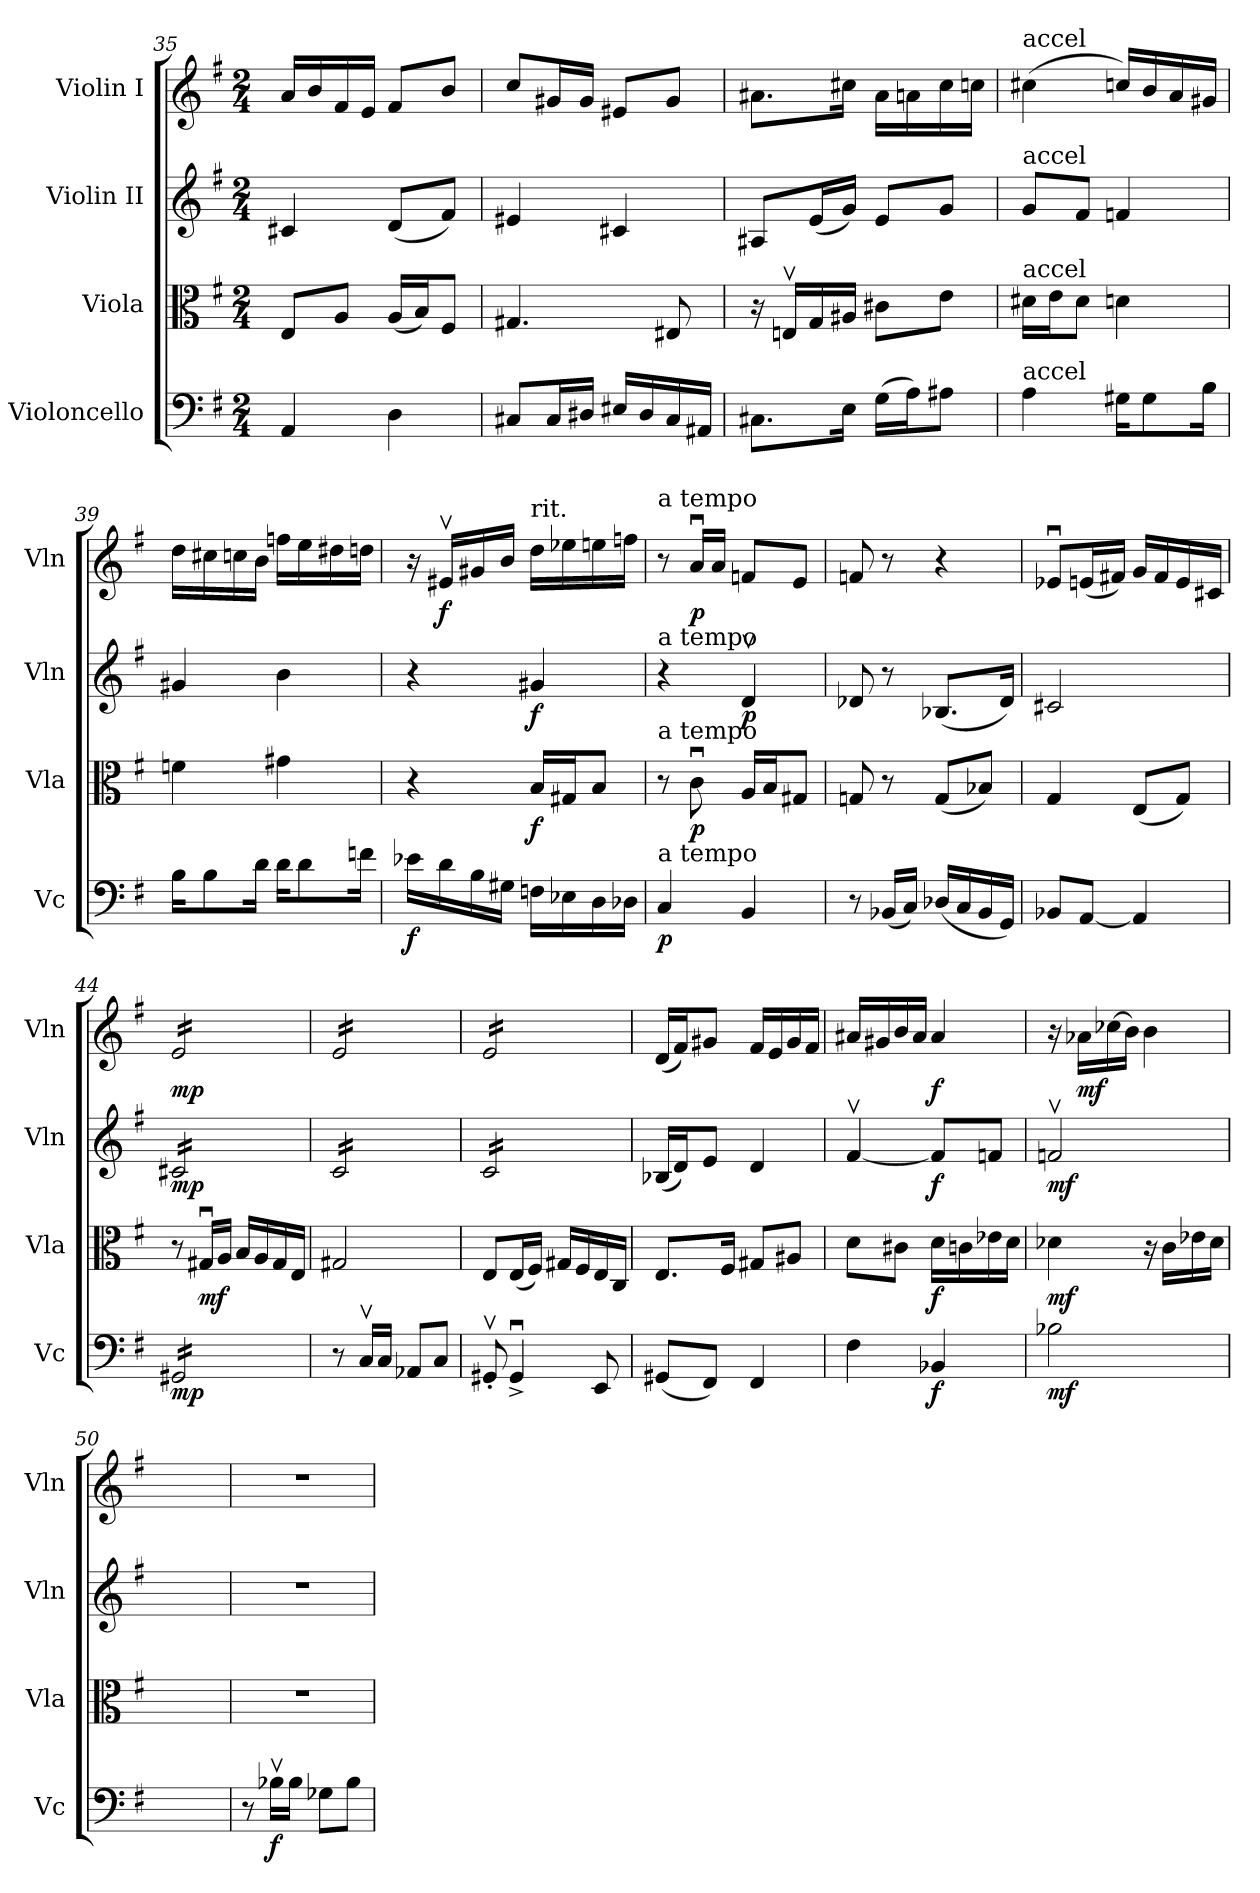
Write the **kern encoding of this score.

**kern	**dynam	**kern	**dynam	**kern	**dynam	**kern	**dynam
*part4	*part4	*part3	*part3	*part2	*part2	*part1	*part1
*staff4	*staff4	*staff3	*staff3	*staff2	*staff2	*staff1	*staff1
*I"Violoncello	*	*I"Viola	*	*I"Violin II	*	*I"Violin I	*
*I'Vc	*	*I'Vla	*	*I'Vln	*	*I'Vln	*
*clefF4	*	*clefC3	*	*clefG2	*	*clefG2	*
*k[f#]	*	*k[f#]	*	*k[f#]	*	*k[f#]	*
*M2/4	*	*M2/4	*	*M2/4	*	*M2/4	*
=35	=35	=35	=35	=35	=35	=35	=35
4AA/	.	8E/L	.	4c#X/	.	16a/LL	.
.	.	.	.	.	.	16b/	.
.	.	8A/J	.	.	.	16f#/	.
.	.	.	.	.	.	16e/JJ	.
4D\	.	(16A/LL	.	(8d/L	.	8f#/L	.
.	.	16B/J)	.	.	.	.	.
.	.	8F#/J	.	8f#/J)	.	8b/J	.
!!LO:LB:g=z
=36	=36	=36	=36	=36	=36	=36	=36
8C#X/L	.	4.G#X/	.	4e#X/	.	8cc/L	.
16C#/L	.	.	.	.	.	16g#X/L	.
16D#X/JJ	.	.	.	.	.	16g#/JJ	.
16E#X/LL	.	.	.	4c#X/	.	8e#X/L	.
16D#/	.	.	.	.	.	.	.
16C#/	.	8E#X/	.	.	.	8g#/J	.
16AA#X/JJ	.	.	.	.	.	.	.
=37	=37	=37	=37	=37	=37	=37	=37
8.C#X\L	.	16r	.	8A#X/L	.	8.a#X\L	.
.	.	16Env/LL	.	.	.	.	.
.	.	16G/	.	(16e/L	.	.	.
16E\Jk	.	16A#X/JJ	.	16g/JJ)	.	16cc#X\Jk	.
!	!LO:DY:b	!	!LO:DY:b	!	!LO:DY:b	!	!LO:DY:b
(16G\LL	cresc.	8c#X\L	cresc.	8e/L	cresc.	16a#\LL	cresc.
16A\J)	.	.	.	.	.	16an\	.
8A#X\J	.	8e\J	.	8g/J	.	16cc#\	.
.	.	.	.	.	.	16ccn\JJ	.
=38	=38	=38	=38	=38	=38	=38	=38
!	!	!	!	!	!	!LO:TX:a:t=accel	!
!	!	!	!	!LO:TX:a:t=accel	!	!	!
!	!	!LO:TX:a:t=accel	!	!	!	!	!
!LO:TX:a:t=accel	!	!	!	!	!	!	!
4A\	.	16d#X\LL	.	8g/L	.	(4cc#X\	.
.	.	16e\J	.	.	.	.	.
.	.	8d#\J	.	8f#/J	.	.	.
16G#X\KL	.	4dn\	.	4fn/	.	16ccn/LL)	.
8G#\	.	.	.	.	.	16b/	.
.	.	.	.	.	.	16a/	.
16B\Jk	.	.	.	.	.	16g#X/JJ	.
=39	=39	=39	=39	=39	=39	=39	=39
16B\KL	.	4fn\	.	4g#X/	.	16dd\LL	.
8B\	.	.	.	.	.	16cc#X\	.
.	.	.	.	.	.	16ccn\	.
16d\Jk	.	.	.	.	.	16b\JJ	.
16d\KL	.	4g#X\	.	4b\	.	16ffn\LL	.
8d\	.	.	.	.	.	16ee\	.
.	.	.	.	.	.	16dd#X\	.
16fn\Jk	.	.	.	.	.	16ddn\JJ	.
!!LO:LB:g=z
=40	=40	=40	=40	=40	=40	=40	=40
!	!LO:DY:b	!	!	!	!	!	!
16e-X\LL	f	4r	.	4r	.	16r	.
!	!	!	!	!	!	!	!LO:DY:b
16d\	.	.	.	.	.	16e#Xv/LL	f
16B\	.	.	.	.	.	16g#X/	.
16G#X\JJ	.	.	.	.	.	16b/JJ	.
!	!	!	!	!	!	!LO:TX:a:t=rit.	!
!	!	!	!LO:DY:b	!	!LO:DY:b	!	!
16Fn\LL	.	16B/LL	f	4g#X/	f	16dd\LL	.
16E-X\	.	16G#X/J	.	.	.	16ee-X\	.
16D\	.	8B/J	.	.	.	16een\	.
16D-X\JJ	.	.	.	.	.	16ffn\JJ	.
=41	=41	=41	=41	=41	=41	=41	=41
!	!	!	!	!	!	!LO:TX:a:t=a tempo	!
!	!	!	!	!LO:TX:a:t=a tempo	!	!	!
!	!	!LO:TX:a:t=a tempo	!	!	!	!	!
!LO:TX:a:t=a tempo	!	!	!	!	!	!	!
!	!LO:DY:b	!	!	!	!	!	!
4C/	p	8r	.	4r	.	8r	.
!	!	!	!LO:DY:b	!	!	!	!LO:DY:b
.	.	8cu\	p	.	.	16au/LL	p
.	.	.	.	.	.	16a/JJ	.
!	!	!	!	!	!LO:DY:b	!	!
4BB/	.	16A/LL	.	4dv/	p	8fn/L	.
.	.	16B/J	.	.	.	.	.
.	.	8G#X/J	.	.	.	8e/J	.
=42	=42	=42	=42	=42	=42	=42	=42
8r	.	8Gn/	.	8d-X/	.	8fn/	.
(16BB-X/LL	.	8r	.	8r	.	8r	.
16C/JJ)	.	.	.	.	.	.	.
(16D-X/LL	.	(8G/L	.	(8.B-X/L	.	4r	.
16C/	.	.	.	.	.	.	.
16BB-/	.	8B-X/J)	.	.	.	.	.
16GG/JJ)	.	.	.	16d-/Jk)	.	.	.
=43	=43	=43	=43	=43	=43	=43	=43
8BB-X/L	.	4G/	.	2c#X/	.	8e-Xu/L	.
[8AA/J	.	.	.	.	.	(16en/L	.
.	.	.	.	.	.	16f#X/JJ)	.
4AA/]	.	(8E/L	.	.	.	16g/LL	.
.	.	.	.	.	.	16f#/	.
.	.	8G/J)	.	.	.	16e/	.
.	.	.	.	.	.	16c#X/JJ	.
=44	=44	=44	=44	=44	=44	=44	=44
!	!LO:DY:b	!	!	!	!LO:DY:b	!	!LO:DY:b
*tremolo	*	*	*	*	*	*	*
*	*	*	*	*tremolo	*	*	*
*	*	*	*	*	*	*tremolo	*
16GG#X/LL	mp	8r	.	16c#X/LL	mp	16e/LL	mp
16GG#X/	.	.	.	16c#X/	.	16e/	.
!	!	!	!LO:DY:b	!	!	!	!
16GG#X/	.	16G#Xu/LL	mf	16c#X/	.	16e/	.
16GG#X/	.	16A/JJ	.	16c#X/	.	16e/	.
16GG#X/	.	16B/LL	.	16c#X/	.	16e/	.
16GG#X/	.	16A/	.	16c#X/	.	16e/	.
16GG#X/	.	16G#/	.	16c#X/	.	16e/	.
16GG#X/JJ	.	16E/JJ	.	16c#X/JJ	.	16e/JJ	.
*Xtremolo	*	*	*	*	*	*	*
!!LO:PB:g=z
=45	=45	=45	=45	=45	=45	=45	=45
8r	.	2G#X/	.	16c/LL	.	16e/LL	.
.	.	.	.	16c/	.	16e/	.
16Cv/LL	.	.	.	16c/	.	16e/	.
16C/JJ	.	.	.	16c/	.	16e/	.
8AA-X/L	.	.	.	16c/	.	16e/	.
.	.	.	.	16c/	.	16e/	.
8C/J	.	.	.	16c/	.	16e/	.
.	.	.	.	16c/JJ	.	16e/JJ	.
=46	=46	=46	=46	=46	=46	=46	=46
8GG#X'v/	.	8E/L	.	16c/LL	.	16e/LL	.
.	.	.	.	16c/	.	16e/	.
4GG#^u/	.	(16E/L	.	16c/	.	16e/	.
.	.	16F#/JJ)	.	16c/	.	16e/	.
.	.	16G#X/LL	.	16c/	.	16e/	.
.	.	16F#/	.	16c/	.	16e/	.
8EE/	.	16E/	.	16c/	.	16e/	.
.	.	16C/JJ	.	16c/JJ	.	16e/JJ	.
*	*	*	*	*	*	*Xtremolo	*
*	*	*	*	*Xtremolo	*	*	*
=47	=47	=47	=47	=47	=47	=47	=47
!	!LO:DY:b	!	!LO:DY:b	!	!LO:DY:b	!	!LO:DY:b
(8GG#X/L	cresc.	8.E/L	cresc.	(16B-X/LL	cresc.	(16d/LL	cresc.
.	.	.	.	16d/J)	.	16f#/J)	.
8FF#/J)	.	.	.	8e/J	.	8g#X/J	.
.	.	16F#/Jk	.	.	.	.	.
4FF#/	.	8G#X/L	.	4d/	.	16f#/LL	.
.	.	.	.	.	.	16e/	.
.	.	8A#X/J	.	.	.	16g#/	.
.	.	.	.	.	.	16f#/JJ	.
=48	=48	=48	=48	=48	=48	=48	=48
4F#\	.	8d\L	.	[4f#v/	.	16a#X/LL	.
.	.	.	.	.	.	16g#X/	.
.	.	8c#X\J	.	.	.	16b/	.
.	.	.	.	.	.	16a#/JJ	.
!	!LO:DY:b	!	!LO:DY:b	!	!LO:DY:b	!	!LO:DY:b
4BB-X/	f	16d\LL	f	8f#/L]	f	4a#/	f
.	.	16cn\	.	.	.	.	.
.	.	16e-X\	.	8fn/J	.	.	.
.	.	16d\JJ	.	.	.	.	.
=49	=49	=49	=49	=49	=49	=49	=49
!	!LO:DY:b	!	!LO:DY:b	!	!LO:DY:b	!	!
2B-X\	mf	4d-X\	mf	2fnv/	mf	16r	.
!	!	!	!	!	!	!	!LO:DY:b
.	.	.	.	.	.	16a-X\LL	mf
.	.	.	.	.	.	[16cc-X\	.
.	.	.	.	.	.	16b\JJ]	.
.	.	16r	.	.	.	4b\	.
.	.	16c\LL	.	.	.	.	.
.	.	16e-X\	.	.	.	.	.
.	.	16d-\JJ	.	.	.	.	.
=50	=50	=50	=50	=50	=50	=50	=50
2ryy	.	2ryy	.	2ryy	.	2ryy	.
!!LO:LB:g=z
=51	=51	=51	=51	=51	=51	=51	=51
*	*	*	*	*	*	*MM120	*
8r	.	2r	.	2r	.	2r	.
!	!LO:DY:b	!	!	!	!	!	!
16B-Xv\LL	f	.	.	.	.	.	.
16B-\JJ	.	.	.	.	.	.	.
8G-X\L	.	.	.	.	.	.	.
8B-\J	.	.	.	.	.	.	.
=	=	=	=	=	=	=	=
*-	*-	*-	*-	*-	*-	*-	*-
